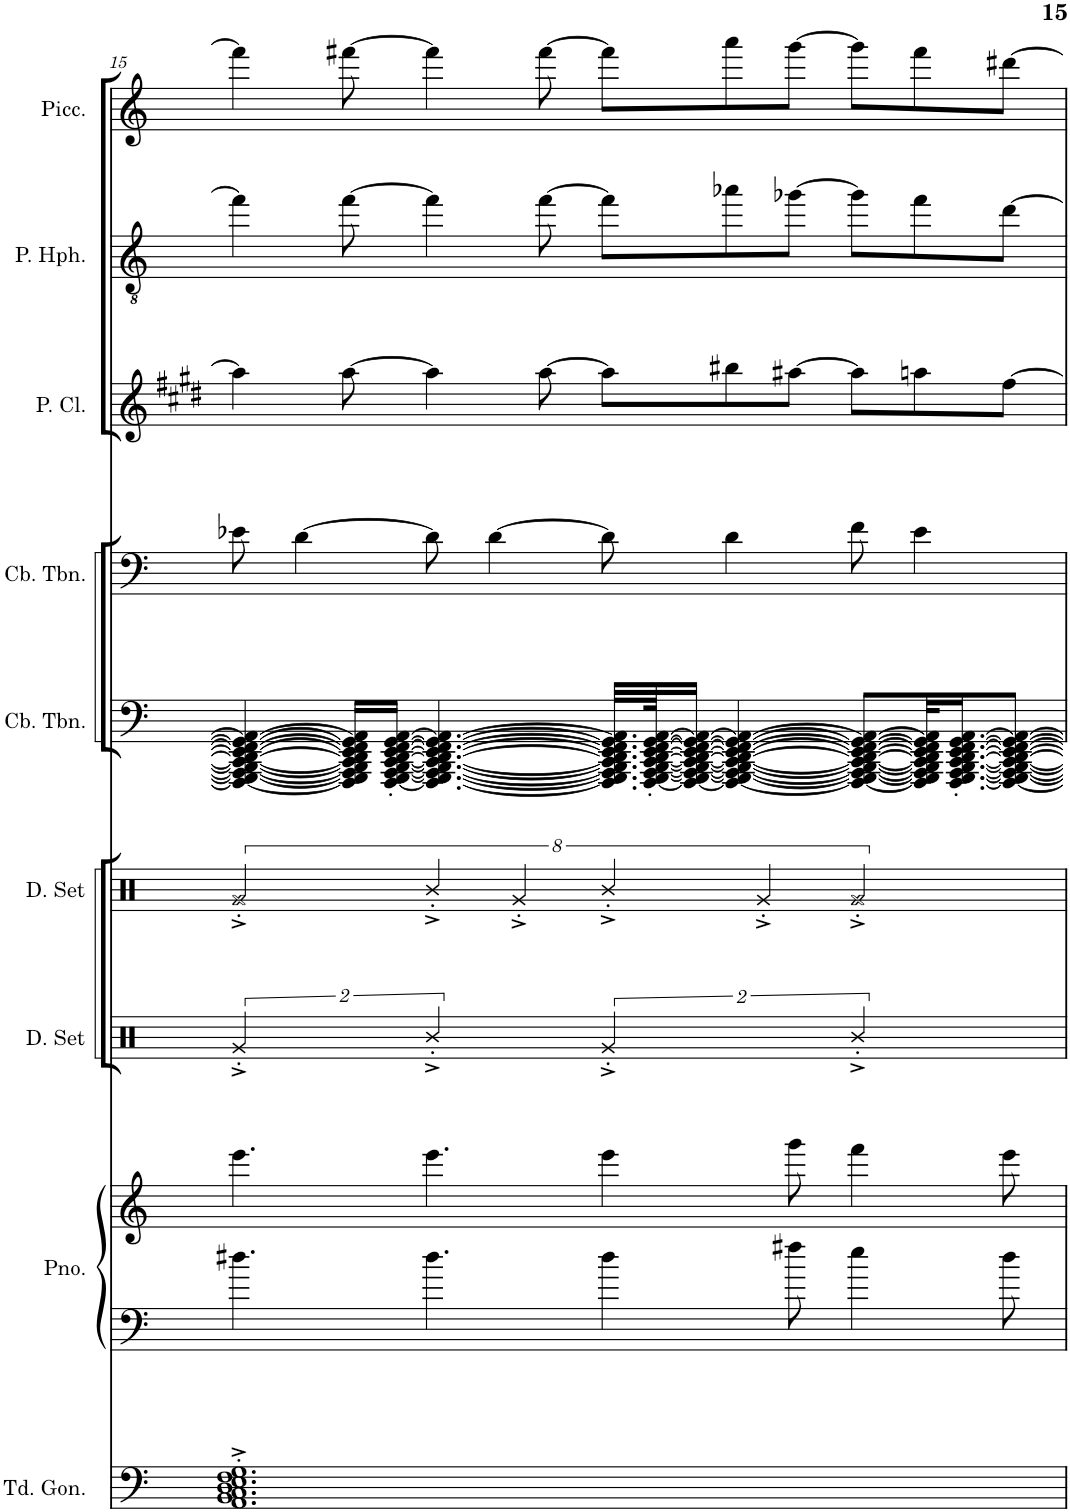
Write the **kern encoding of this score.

**kern	**kern	**kern	**kern	**kern	**kern	**kern	**kern	**kern	**kern
*part9	*part8	*part8	*part7	*part6	*part5	*part4	*part3	*part2	*part1
*staff10	*staff9	*staff8	*staff7	*staff6	*staff5	*staff4	*staff3	*staff2	*staff1
*I"Tuned Gongs	*I"Piano	*	*I"Drumset	*I"Drumset	*I"Contrabass Trombone	*I"Contrabass Trombone	*I"Piccolo Clarinet	*I"Piccolo Heckelphone	*I"Piccolo
*I'Td. Gon.	*I'Pno.	*	*I'D. Set	*I'D. Set	*I'Cb. Tbn.	*I'Cb. Tbn.	*I'P. Cl.	*I'P. Hph.	*I'Picc.
!!LO:PB:g=z
*clefF4	*clefF4	*clefG2	*clefX	*clefX	*clefF4	*clefF4	*clefG2	*clefGv2	*clefG2
*	*	*	*	*	*	*	*Trd-5c-8	*	*Trd-7c-12
*k[]	*k[]	*k[]	*k[]	*k[]	*k[]	*k[]	*k[f#c#g#d#]	*k[]	*k[]
*M12/8	*M12/8	*M12/8	*M12/8	*M12/8	*M12/8	*M12/8	*M12/8	*M12/8	*M12/8
=15	=15	=15	=15	=15	=15	=15	=15	=15	=15
1.AA'^ 1.BB'^ 1.C'^ 1.D'^ 1.E'^ 1.F'^ 1.G'^	4.dd#X\	4.eee\	8%3Rg'^/	8%3Rg'^/	4FFF/_ 4GGG/_ 4AAA/_ 4BBB/_ 4CC/_ 4DD/_ 4EE/_ 4FF/_ 4GG/_ 4AA/_	8e-X\	4aa\]	4ff\]	4fff#\]
.	.	.	.	.	.	[4d\	.	.	.
.	.	.	.	.	16FFF/] 16GGG/] 16AAA/] 16BBB/] 16CC/] 16DD/] 16EE/] 16FF/] 16GG/] 16AA/]LL	.	[8aa\	[8ff\	[8fff#X\
.	.	.	.	.	[16FFF/' [16GGG/' [16AAA/' [16BBB/' [16CC/' [16DD/' [16EE/' [16FF/' [16GG/' [16AA/'JJ	.	.	.	.
.	4.dd#\	4.eee\	8%3R'^/	16%3R'^/	4.FFF/_ 4.GGG/_ 4.AAA/_ 4.BBB/_ 4.CC/_ 4.DD/_ 4.EE/_ 4.FF/_ 4.GG/_ 4.AA/_	8d\]	4aa\]	4ff\]	4fff#\]
.	.	.	.	.	.	[4d\	.	.	.
.	.	.	.	16%3Rg'^/	.	.	.	.	.
.	.	.	.	.	.	.	[8aa\	[8ff\	[8fff#\
.	4dd#\	4eee\	8%3Rg'^/	16%3R'^/	32.FFF/] 32.GGG/] 32.AAA/] 32.BBB/] 32.CC/] 32.DD/] 32.EE/] 32.FF/] 32.GG/] 32.AA/]LLL	8d\]	8aa\L]	8ff\L]	8fff#\L]
.	.	.	.	.	[64FFF/' [64GGG/' [64AAA/' [64BBB/' [64CC/' [64DD/' [64EE/' [64FF/' [64GG/' [64AA/'JK	.	.	.	.
.	.	.	.	.	16FFF/_ 16GGG/_ 16AAA/_ 16BBB/_ 16CC/_ 16DD/_ 16EE/_ 16FF/_ 16GG/_ 16AA/_JJ	.	.	.	.
.	.	.	.	.	4FFF/_ 4GGG/_ 4AAA/_ 4BBB/_ 4CC/_ 4DD/_ 4EE/_ 4FF/_ 4GG/_ 4AA/_	4d\	8bb#X\	8aa-X\	8aaa\
.	.	.	.	16%3Rg'^/	.	.	.	.	.
.	8ff#X\	8ggg\	.	.	.	.	[8aa#X\J	[8gg-X\J	[8ggg\J
.	4ee\	4fff\	8%3R'^/	8%3Rg'^/	8FFF/_ 8GGG/_ 8AAA/_ 8BBB/_ 8CC/_ 8DD/_ 8EE/_ 8FF/_ 8GG/_ 8AA/_L	8f\	8aa#\L]	8gg-\L]	8ggg\L]
.	.	.	.	.	32FFF/] 32GGG/] 32AAA/] 32BBB/] 32CC/] 32DD/] 32EE/] 32FF/] 32GG/] 32AA/]KL	4e-\	8aan\	8ff\	8fff#\
.	.	.	.	.	[16.FFF/' [16.GGG/' [16.AAA/' [16.BBB/' [16.CC/' [16.DD/' [16.EE/' [16.FF/' [16.GG/' [16.AA/'J	.	.	.	.
.	8dd#\	8eee\	.	.	8FFF/_ 8GGG/_ 8AAA/_ 8BBB/_ 8CC/_ 8DD/_ 8EE/_ 8FF/_ 8GG/_ 8AA/_J	.	[8ff#\J	[8dd\J	[8ddd#X\J
=	=	=	=	=	=	=	=	=	=
*-	*-	*-	*-	*-	*-	*-	*-	*-	*-
